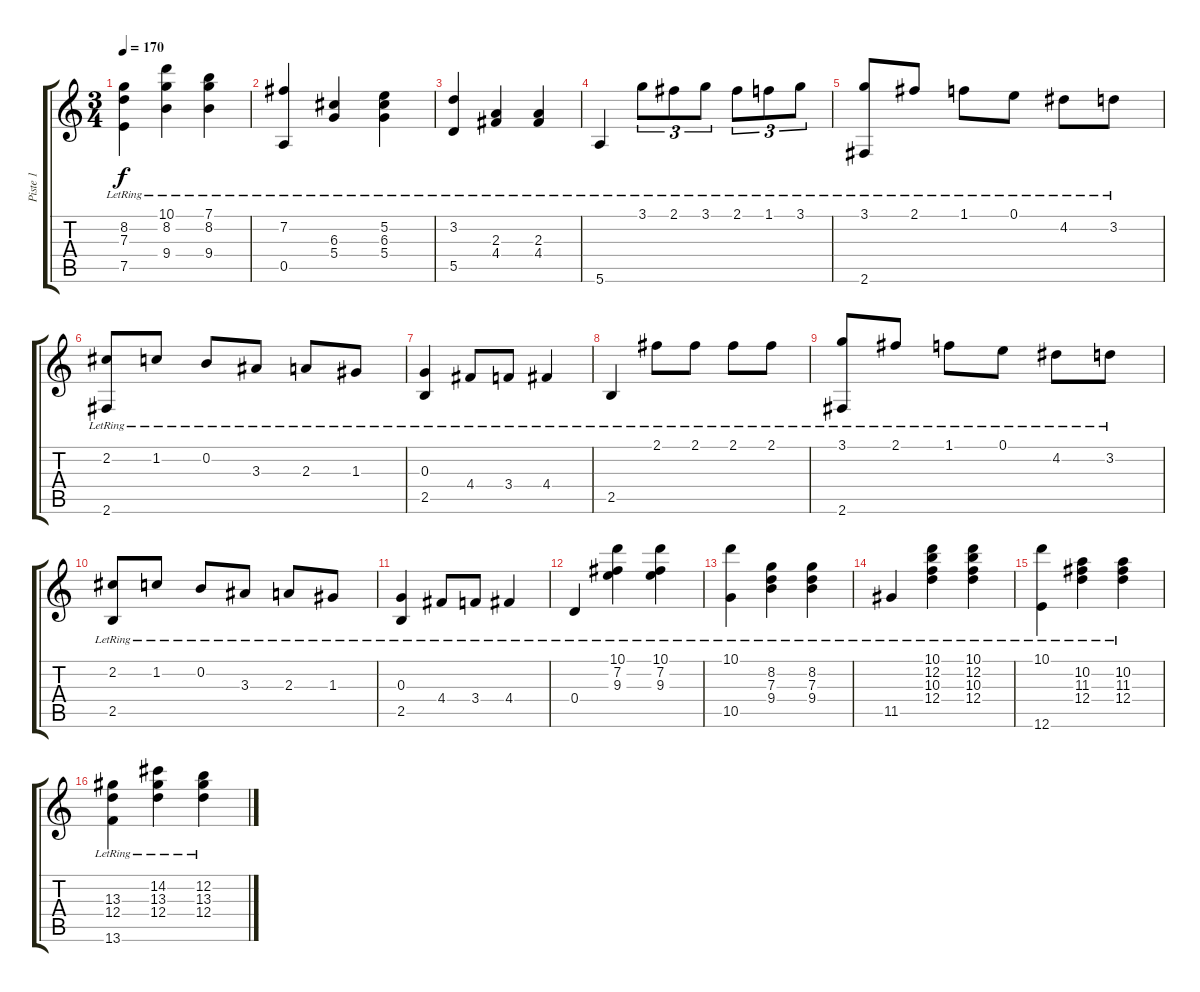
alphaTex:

\track ("Piste 1" "Piste 1") {instrument acousticguitarnylon}
\staff {score tabs}
\tuning (E4 B3 G3 D3 A2 E2) {hide}
\ts (3 4)
\tempo 170
\clef g2
\ks c
(8.2{lr} 7.3{lr} 7.5{lr}).4{dy f} (10.1{lr} 8.2{lr} 9.4{lr}).4 (7.1{lr} 8.2{lr} 9.4{lr}).4 |
(7.2{lr} 0.5{lr}).4 (6.3{lr} 5.4{lr}).4 (5.2{lr} 6.3{lr} 5.4{lr}).4 |
(3.2{lr} 5.5{lr}).4 (2.3{lr} 4.4{lr}).4 (2.3{lr} 4.4{lr}).4 |
5.6{lr}.4 3.1{lr}.8{tu (3 2)} 2.1{lr}.8{tu (3 2)} 3.1{lr}.8{tu (3 2)} 2.1{lr}.8{tu (3 2)} 1.1{lr}.8{tu (3 2)} 3.1{lr}.8{tu (3 2)} |
(3.1{lr} 2.6{lr}).8 2.1{lr}.8 1.1{lr}.8 0.1{lr}.8 4.2{lr}.8 3.2{lr}.8 |
(2.2{lr} 2.6{lr}).8 1.2{lr}.8 0.2{lr}.8 3.3{lr}.8 2.3{lr}.8 1.3{lr}.8 |
(0.3{lr} 2.5{lr}).4 4.4{lr}.8 3.4{lr}.8 4.4{lr}.4 |
2.5{lr}.4 2.1{lr}.8 2.1{lr}.8 2.1{lr}.8 2.1{lr}.8 |
(3.1{lr} 2.6{lr}).8 2.1{lr}.8 1.1{lr}.8 0.1{lr}.8 4.2{lr}.8 3.2{lr}.8 |
(2.2{lr} 2.5{lr}).8 1.2{lr}.8 0.2{lr}.8 3.3{lr}.8 2.3{lr}.8 1.3{lr}.8 |
(0.3{lr} 2.5{lr}).4 4.4{lr}.8 3.4{lr}.8 4.4{lr}.4 |
0.4{lr}.4 (10.1{lr} 7.2{lr} 9.3{lr}).4 (10.1{lr} 7.2{lr} 9.3{lr}).4 |
(10.1{lr} 10.5{lr}).4 (8.2{lr} 7.3{lr} 9.4{lr}).4 (8.2{lr} 7.3{lr} 9.4{lr}).4 |
11.5{lr}.4 (10.1{lr} 12.2{lr} 10.3{lr} 12.4{lr}).4 (10.1{lr} 12.2{lr} 10.3{lr} 12.4{lr}).4 |
(10.1{lr} 12.6{lr}).4 (10.2{lr} 11.3{lr} 12.4{lr}).4 (10.2{lr} 11.3{lr} 12.4{lr}).4 |
(13.3{lr} 12.4{lr} 13.6{lr}).4 (14.2{lr} 13.3{lr} 12.4{lr}).4 (12.2{lr} 13.3{lr} 12.4{lr}).4
